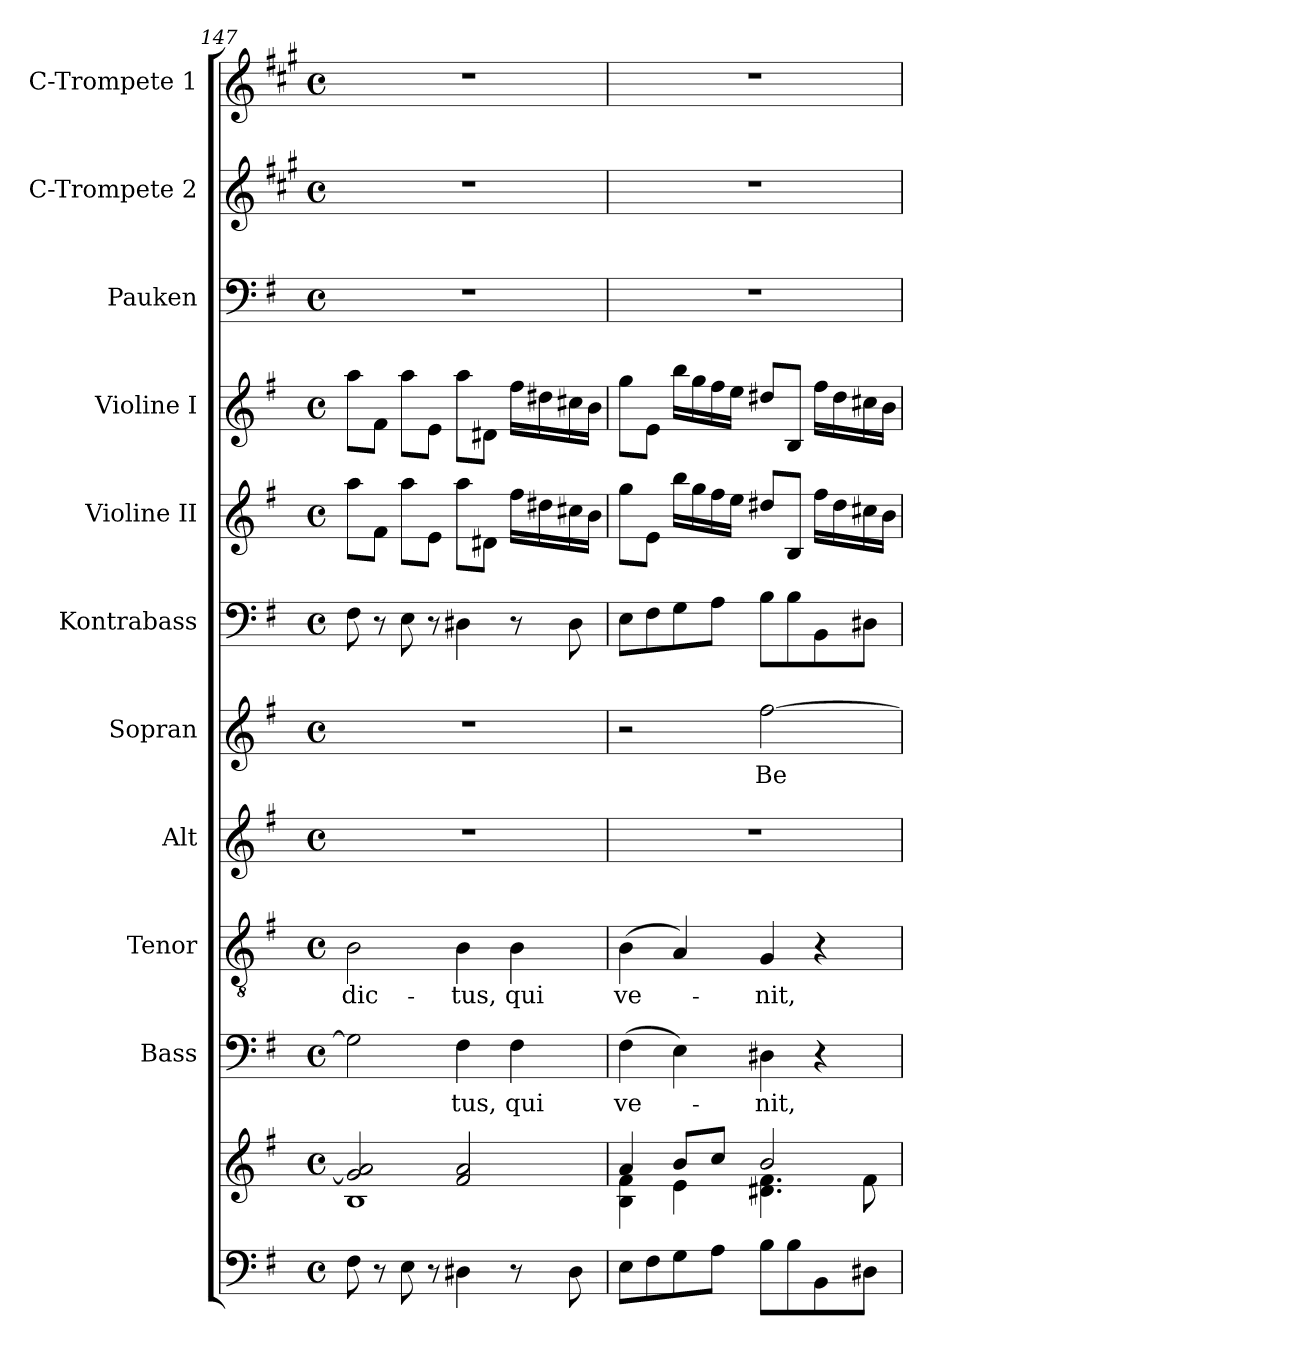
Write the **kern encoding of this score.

**kern	**kern	**kern	**text	**kern	**text	**kern	**kern	**text	**kern	**kern	**kern	**kern	**kern	**kern
*part11	*part11	*part10	*part10	*part9	*part9	*part8	*part7	*part7	*part6	*part5	*part4	*part3	*part2	*part1
*staff12	*staff11	*staff10	*staff10	*staff9	*staff9	*staff8	*staff7	*staff7	*staff6	*staff5	*staff4	*staff3	*staff2	*staff1
*	*	*I"Bass	*	*I"Tenor	*	*I"Alt	*I"Sopran	*	*I"Kontrabass	*I"Violine II	*I"Violine I	*I"Pauken	*I"C-Trompete 2	*I"C-Trompete 1
*	*	*I'B.	*	*I'T.	*	*I'A.	*I'S.	*	*I'Kb.	*I'Vl. II	*I'Vl. I	*I'Pk.	*I'C Trp. 2	*I'C Trp. 1
*clefF4	*clefG2	*clefF4	*	*clefGv2	*	*clefG2	*clefG2	*	*clefF4	*clefG2	*clefG2	*clefF4	*clefG2	*clefG2
*	*	*	*	*	*	*	*	*	*ITrd7c12	*	*	*	*ITrd1c2	*ITrd1c2
*k[f#]	*k[f#]	*k[f#]	*	*k[f#]	*	*k[f#]	*k[f#]	*	*k[f#]	*k[f#]	*k[f#]	*k[f#]	*k[f#]	*k[f#]
*G:	*G:	*G:	*	*G:	*	*G:	*G:	*	*G:	*G:	*G:	*G:	*G:	*G:
*M4/4	*M4/4	*M4/4	*	*M4/4	*	*M4/4	*M4/4	*	*M4/4	*M4/4	*M4/4	*M4/4	*M4/4	*M4/4
*met(c)	*met(c)	*met(c)	*	*met(c)	*	*met(c)	*met(c)	*	*met(c)	*met(c)	*met(c)	*met(c)	*met(c)	*met(c)
=147	=147	=147	=147	=147	=147	=147	=147	=147	=147	=147	=147	=147	=147	=147
*	*^	*	*	*	*	*	*	*	*	*	*	*	*	*
!	!	!	!	!	!	!LO:LY:b	!	!	!	!	!	!	!	!	!
8F#\	2g/] 2a/	1B	2G\]	.	2B\	-dic-	1r	1r	.	8FF#\	8aa\L	8aa\L	1r	1r	1r
8r	.	.	.	.	.	.	.	.	.	8r	8f#\J	8f#\J	.	.	.
8E\	.	.	.	.	.	.	.	.	.	8EE\	8aa\L	8aa\L	.	.	.
8r	.	.	.	.	.	.	.	.	.	8r	8e\J	8e\J	.	.	.
!	!	!	!	!LO:LY:b	!	!LO:LY:b	!	!	!	!	!	!	!	!	!
4D#X\	2f#/ 2a/	.	4F#\	-tus,	4B\	-tus,	.	.	.	4DD#X\	8aa\L	8aa\L	.	.	.
.	.	.	.	.	.	.	.	.	.	.	8d#X\J	8d#X\J	.	.	.
!	!	!	!	!LO:LY:b	!	!LO:LY:b	!	!	!	!	!	!	!	!	!
8r	.	.	4F#\	qui	4B\	qui	.	.	.	8r	16ff#\LL	16ff#\LL	.	.	.
.	.	.	.	.	.	.	.	.	.	.	16dd#X\	16dd#X\	.	.	.
8D#\	.	.	.	.	.	.	.	.	.	8DD#\	16cc#X\	16cc#X\	.	.	.
.	.	.	.	.	.	.	.	.	.	.	16b\JJ	16b\JJ	.	.	.
!!LO:PB:g=z
=148	=148	=148	=148	=148	=148	=148	=148	=148	=148	=148	=148	=148	=148	=148	=148
!	!	!	!	!LO:LY:b	!	!LO:LY:b	!	!	!	!	!	!	!	!	!
8E\L	4a/	4B\ 4f#\	(>4F#\	ve-	(>4B\	ve-	1r	2r	.	8EE\L	8gg\L	8gg\L	1r	1r	1r
8F#\	.	.	.	.	.	.	.	.	.	8FF#\	8e\J	8e\J	.	.	.
8G\	8b/L	4e\	4E\)	.	4A/)	.	.	.	.	8GG\	16bb\LL	16bb\LL	.	.	.
.	.	.	.	.	.	.	.	.	.	.	16gg\	16gg\	.	.	.
8A\J	8cc/J	.	.	.	.	.	.	.	.	8AA\J	16ff#\	16ff#\	.	.	.
.	.	.	.	.	.	.	.	.	.	.	16ee\JJ	16ee\JJ	.	.	.
!	!	!	!	!LO:LY:b	!	!LO:LY:b	!	!	!LO:LY:b	!	!	!	!	!	!
8B\L	2b/	4.d#X\ 4.f#\	4D#X\	-nit,	4G/	-nit,	.	[2ff#\	Be-	8BB\L	8dd#X/L	8dd#X/L	.	.	.
8B\	.	.	.	.	.	.	.	.	.	8BB\	8B/J	8B/J	.	.	.
8BB\	.	.	4r	.	4r	.	.	.	.	8BBB\	16ff#\LL	16ff#\LL	.	.	.
.	.	.	.	.	.	.	.	.	.	.	16dd#\	16dd#\	.	.	.
8D#X\J	.	8f#\	.	.	.	.	.	.	.	8DD#X\J	16cc#X\	16cc#X\	.	.	.
.	.	.	.	.	.	.	.	.	.	.	16b\JJ	16b\JJ	.	.	.
*	*v	*v	*	*	*	*	*	*	*	*	*	*	*	*	*
=	=	=	=	=	=	=	=	=	=	=	=	=	=	=
*-	*-	*-	*-	*-	*-	*-	*-	*-	*-	*-	*-	*-	*-	*-
